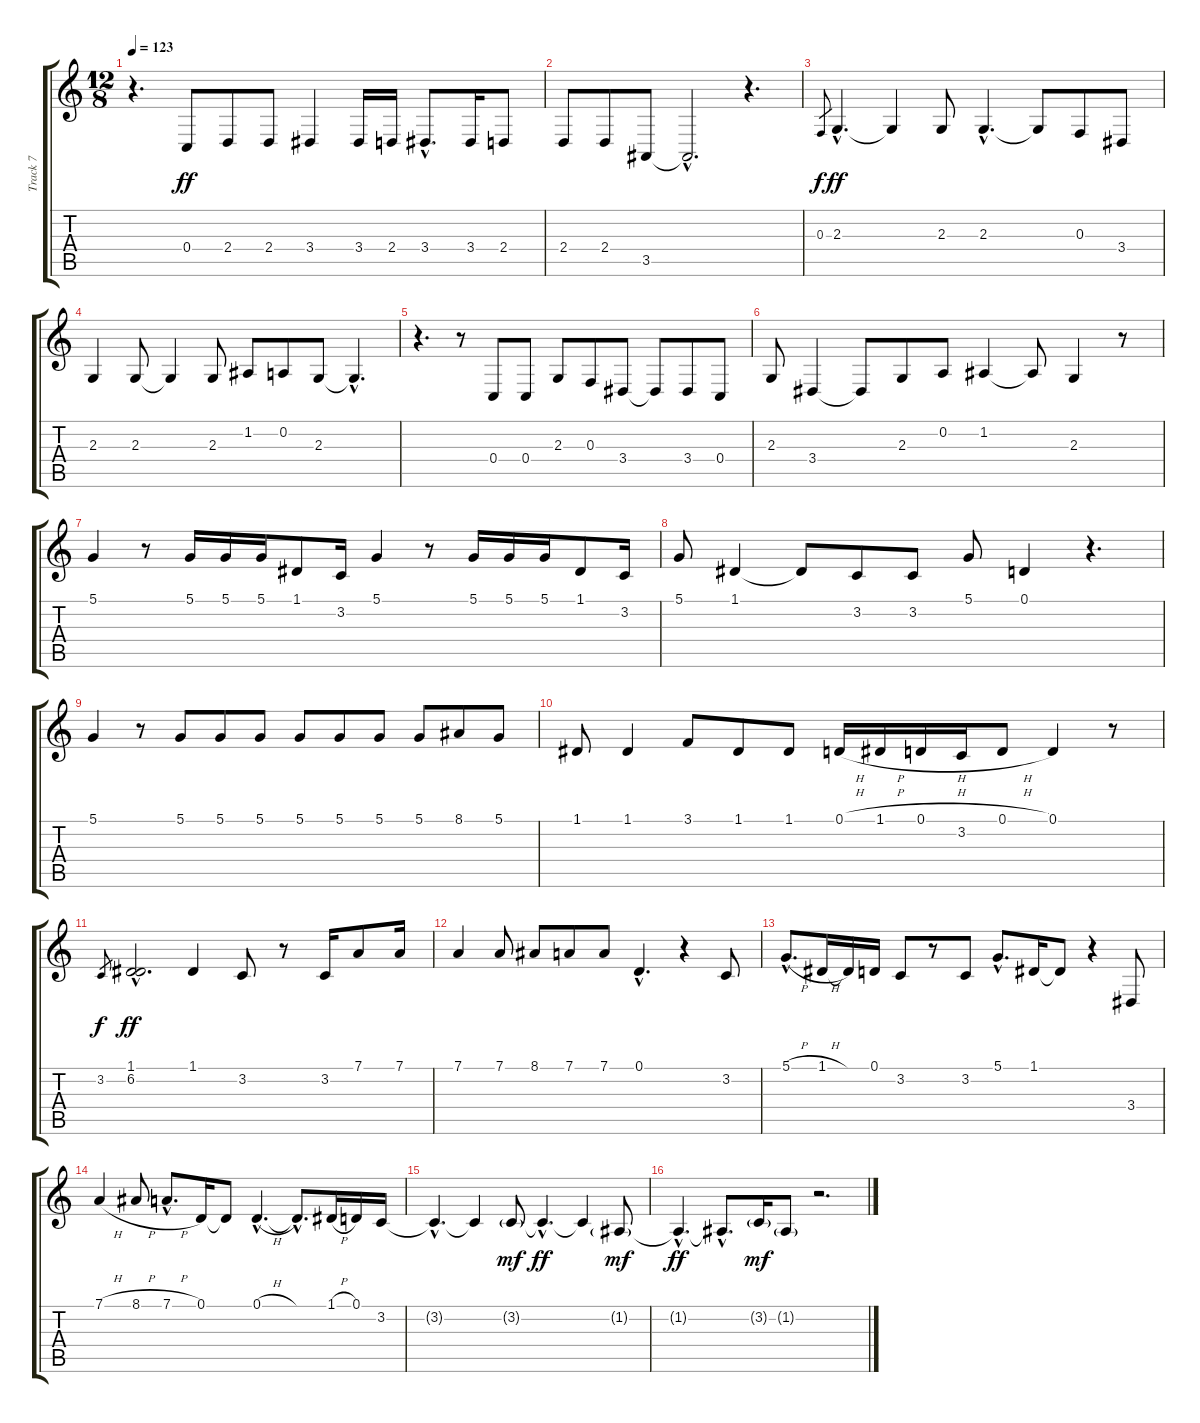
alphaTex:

\track ("Track 7" "Track 7") {instrument cello}
\staff {score tabs}
\tuning (D4 A3 F3 C3 G2 C2) {hide}
\ts (12 8)
\tempo 123
\clef g2
\ks c
r.4{d dy ff} 0.4.8 2.4.8 2.4.8 3.4.4 3.4.16 2.4.16 3.4{hac}.8{d} 3.4.16 2.4.8 |
2.4.8 2.4.8 3.5.8 3.5{hac t}.2{d} r.4{d} |
0.3.8{gr dy f} 2.3{hac}.4{d dy ff} 2.3{t}.4 2.3.8 2.3{hac}.4{d} 2.3{t}.8 0.3.8 3.4.8 |
2.3.4 2.3.8 2.3{t}.4 2.3.8 1.2.8 0.2.8 2.3.8 2.3{hac t}.4{d} |
r.4{d} r.8 0.4.8 0.4.8 2.3.8 0.3.8 3.4.8 3.4{t}.8 3.4.8 0.4.8 |
2.3.8 3.4.4 3.4{t}.8 2.3.8 0.2.8 1.2.4 1.2{t}.8 2.3.4 r.8 |
5.1.4 r.8 5.1.16 5.1.16 5.1.16 1.1.8 3.2.16 5.1.4 r.8 5.1.16 5.1.16 5.1.16 1.1.8 3.2.16 |
5.1.8 1.1.4 1.1{t}.8 3.2.8 3.2.8 5.1.8 0.1.4 r.4{d} |
5.1.4 r.8 5.1.8 5.1.8 5.1.8 5.1.8 5.1.8 5.1.8 5.1.8 8.1.8 5.1.8 |
1.1.8 1.1.4 3.1.8 1.1.8 1.1.8 0.1{h}.16 1.1{h}.16 0.1{h}.16 3.2.16 0.1{h}.8 0.1.4 r.8 |
3.2.8{gr dy f} (1.1{hac} 6.2{hac}).2{d dy ff} 1.1.4 3.2.8 r.8 3.2.16 7.1.8 7.1.16 |
7.1.4 7.1.8 8.1.8 7.1.8 7.1.8 0.1{hac}.4{d} r.4 3.2.8 |
5.1{h hac}.8{d} 1.1{h}.16 1.1{t}.16 0.1.16 3.2.8 r.8 3.2.8 5.1{hac}.8{d} 1.1.16 1.1{t}.8 r.4 3.4.8 |
7.1{h}.4 8.1{h}.8 7.1{h hac}.8{d} 0.1.16 0.1{t}.8 0.1{h hac}.4{d} 0.1{hac t}.8{d} 1.1{h}.16 0.1.16 3.2.16 |
3.2{hac t}.4{d} 3.2{t}.4 3.2{g}.8{dy mf} 3.2{hac t}.4{d dy ff} 3.2{t}.4 1.2{g}.8{dy mf} |
1.2{hac t}.4{d dy ff} 1.2{hac t}.8{d} 3.2{g}.16{dy mf} 1.2{g}.8 r.2{d}
